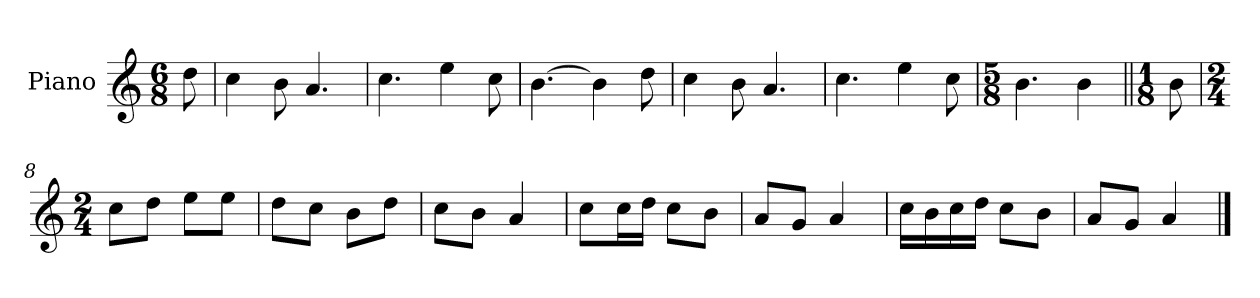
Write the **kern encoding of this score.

**kern
*part1
*staff1
*I"Piano
*I'Pno.
*clefG2
*k[]
*M6/8
=
8dd\
=1
4cc\
8b\
4.a/
=2
4.cc\
4ee\
8cc\
=3
[4.b\
4b\]
8dd\
=4
4cc\
8b\
4.a/
=5
4.cc\
4ee\
8cc\
=6
*M5/8
4.b\
4b\
=7||
*M1/8
8b\
=8
*M2/4
8cc\L
8dd\J
8ee\L
8ee\J
=9
8dd\L
8cc\J
8b\L
8dd\J
=10
8cc\L
8b\J
4a/
=11
8cc\L
16cc\L
16dd\JJ
8cc\L
8b\J
!!LO:LB:g=z
=12
8a/L
8g/J
4a/
=13
16cc\LL
16b\
16cc\
16dd\JJ
8cc\L
8b\J
=14
8a/L
8g/J
4a/
==
*-
